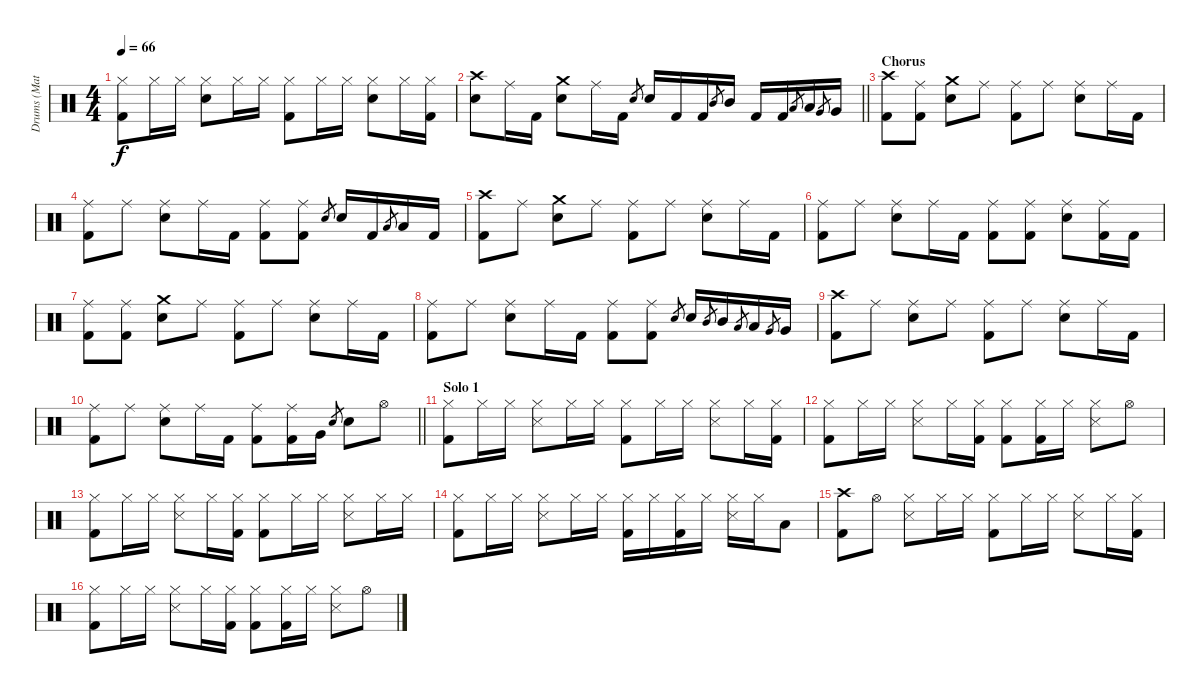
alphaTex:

\track ("Drums (Matt)" "Drums (Mat") {instrument percussion}
\staff {score}
\articulation defaults
\ts (4 4)
\tempo 66
\clef neutral
\ks c
("Hi-Hat (closed)" "Kick (hit) 2").8{dy f} "Hi-Hat (closed)".16 "Hi-Hat (closed)".16 ("Hi-Hat (closed)" "Snare (hit) 2").8 "Hi-Hat (closed)".16 "Hi-Hat (closed)".16 ("Hi-Hat (closed)" "Kick (hit) 2").8 "Hi-Hat (closed)".16 "Hi-Hat (closed)".16 ("Hi-Hat (closed)" "Snare (hit) 2").8 "Hi-Hat (closed)".16 ("Hi-Hat (closed)" "Kick (hit) 2").16 |
\barLineRight lightlight
("Crash high (hit)" "Snare (hit) 2").8 "Ride (middle)".16 "Kick (hit) 2".16 ("Crash medium (hit)" "Snare (hit) 2").8 "Ride (middle)".16 "Kick (hit) 2".16 "Snare (hit) 2".8{gr} "Snare (hit) 2".16 "Kick (hit) 2".16 "Kick (hit) 2".16 "Mid Tom (hit)".8{gr} "Mid Tom (hit)".16 "Kick (hit) 2".16 "Kick (hit) 2".16 "Low Tom (hit)".8{gr} "Low Tom (hit)".16 "Very Low Tom (hit)".8{gr} "Very Low Tom (hit)".16 |
\section ("" "Chorus")
("Crash high (hit)" "Kick (hit) 2").8 ("Ride (middle)" "Kick (hit) 2").8 ("Crash medium (hit)" "Snare (hit) 2").8 "Ride (middle)".8 ("Ride (middle)" "Kick (hit) 2").8 "Ride (middle)".8 ("Ride (middle)" "Snare (hit) 2").8 "Ride (middle)".16 "Kick (hit) 2".16 |
("Ride (middle)" "Kick (hit) 2").8 "Ride (middle)".8 ("Ride (middle)" "Snare (hit) 2").8 "Ride (middle)".16 "Kick (hit) 2".16 ("Ride (middle)" "Kick (hit) 2").8 ("Ride (middle)" "Kick (hit) 2").8 "Snare (hit) 2".8{gr} "Snare (hit) 2".16 "Kick (hit) 2".16 "Low Tom (hit)".8{gr} "Low Tom (hit)".16 "Kick (hit) 2".16 |
("Crash high (hit)" "Kick (hit) 2").8 "Ride (middle)".8 ("Crash medium (hit)" "Snare (hit) 2").8 "Ride (middle)".8 ("Ride (middle)" "Kick (hit) 2").8 "Ride (middle)".8 ("Ride (middle)" "Snare (hit) 2").8 "Ride (middle)".16 "Kick (hit) 2".16 |
("Ride (middle)" "Kick (hit) 2").8 "Ride (middle)".8 ("Ride (middle)" "Snare (hit) 2").8 "Ride (middle)".16 "Kick (hit) 2".16 ("Ride (middle)" "Kick (hit) 2").8 ("Ride (middle)" "Kick (hit) 2").8 ("Ride (middle)" "Snare (hit) 2").8 ("Ride (middle)" "Kick (hit) 2").16 "Kick (hit) 2".16 |
("Ride (middle)" "Kick (hit) 2").8 ("Ride (middle)" "Kick (hit) 2").8 ("Crash medium (hit)" "Snare (hit) 2").8 "Ride (middle)".8 ("Ride (middle)" "Kick (hit) 2").8 "Ride (middle)".8 ("Ride (middle)" "Snare (hit) 2").8 "Ride (middle)".16 "Kick (hit) 2".16 |
("Ride (middle)" "Kick (hit) 2").8 "Ride (middle)".8 ("Ride (middle)" "Snare (hit) 2").8 "Ride (middle)".16 "Kick (hit) 2".16 ("Ride (middle)" "Kick (hit) 2").8 ("Ride (middle)" "Kick (hit) 2").8 "Snare (hit) 2".8{gr} "Snare (hit) 2".16 "Mid Tom (hit)".8{gr} "Mid Tom (hit)".16 "Low Tom (hit)".8{gr} "Low Tom (hit)".16 "Very Low Tom (hit)".8{gr} "Very Low Tom (hit)".16 |
("Crash high (hit)" "Kick (hit) 2").8 "Ride (middle)".8 ("Ride (middle)" "Snare (hit) 2").8 "Ride (middle)".8 ("Ride (middle)" "Kick (hit) 2").8 "Ride (middle)".8 ("Ride (middle)" "Snare (hit) 2").8 "Ride (middle)".16 "Kick (hit) 2".16 |
\barLineRight lightlight
("Ride (middle)" "Kick (hit) 2").8 "Ride (middle)".8 ("Ride (middle)" "Snare (hit) 2").8 "Ride (middle)".16 "Kick (hit) 2".16 ("Ride (middle)" "Kick (hit) 2").8 ("Ride (middle)" "Kick (hit) 2").16 "Very Low Tom (hit)".16 "Snare (hit) 2".8{gr} "Snare (hit) 2".8 "Hi-Hat (open)".8 |
\section ("" "Solo 1")
("Hi-Hat (closed)" "Kick (hit) 2").8 "Hi-Hat (closed)".16 "Hi-Hat (closed)".16 ("Hi-Hat (closed)" "Snare (side stick) 3").8 "Hi-Hat (closed)".16 "Hi-Hat (closed)".16 ("Hi-Hat (closed)" "Kick (hit) 2").8 "Hi-Hat (closed)".16 "Hi-Hat (closed)".16 ("Hi-Hat (closed)" "Snare (side stick) 3").8 "Hi-Hat (closed)".16 ("Hi-Hat (closed)" "Kick (hit) 2").16 |
("Hi-Hat (closed)" "Kick (hit) 2").8 "Hi-Hat (closed)".16 "Hi-Hat (closed)".16 ("Hi-Hat (closed)" "Snare (side stick) 3").8 "Hi-Hat (closed)".16 ("Hi-Hat (closed)" "Kick (hit) 2").16 ("Hi-Hat (closed)" "Kick (hit) 2").8 ("Hi-Hat (closed)" "Kick (hit) 2").16 "Hi-Hat (closed)".16 ("Hi-Hat (closed)" "Snare (side stick) 3").8 "Hi-Hat (open)".8 |
("Hi-Hat (closed)" "Kick (hit) 2").8 "Hi-Hat (closed)".16 "Hi-Hat (closed)".16 ("Hi-Hat (closed)" "Snare (side stick) 3").8 "Hi-Hat (closed)".16 ("Hi-Hat (closed)" "Kick (hit) 2").16 ("Hi-Hat (closed)" "Kick (hit) 2").8 "Hi-Hat (closed)".16 "Hi-Hat (closed)".16 ("Hi-Hat (closed)" "Snare (side stick) 3").8 "Hi-Hat (closed)".16 "Hi-Hat (closed)".16 |
("Hi-Hat (closed)" "Kick (hit) 2").8 "Hi-Hat (closed)".16 "Hi-Hat (closed)".16 ("Hi-Hat (closed)" "Snare (side stick) 3").8 "Hi-Hat (closed)".16 "Hi-Hat (closed)".16 ("Hi-Hat (closed)" "Kick (hit) 2").16 "Hi-Hat (closed)".16 ("Hi-Hat (closed)" "Kick (hit) 2").16 "Hi-Hat (closed)".16 ("Hi-Hat (closed)" "Snare (side stick) 3").16 "Hi-Hat (closed)".16 "Low Tom (hit)".8 |
("Crash high (hit)" "Kick (hit) 2").8 "Hi-Hat (open)".8 ("Hi-Hat (closed)" "Snare (side stick) 3").8 "Hi-Hat (closed)".16 "Hi-Hat (closed)".16 ("Hi-Hat (closed)" "Kick (hit) 2").8 "Hi-Hat (closed)".16 "Hi-Hat (closed)".16 ("Hi-Hat (closed)" "Snare (side stick) 3").8 "Hi-Hat (closed)".16 ("Hi-Hat (closed)" "Kick (hit) 2").16 |
("Hi-Hat (closed)" "Kick (hit) 2").8 "Hi-Hat (closed)".16 "Hi-Hat (closed)".16 ("Hi-Hat (closed)" "Snare (side stick) 3").8 "Hi-Hat (closed)".16 ("Hi-Hat (closed)" "Kick (hit) 2").16 ("Hi-Hat (closed)" "Kick (hit) 2").8 ("Hi-Hat (closed)" "Kick (hit) 2").16 "Hi-Hat (closed)".16 ("Hi-Hat (closed)" "Snare (side stick) 3").8 "Hi-Hat (open)".8
